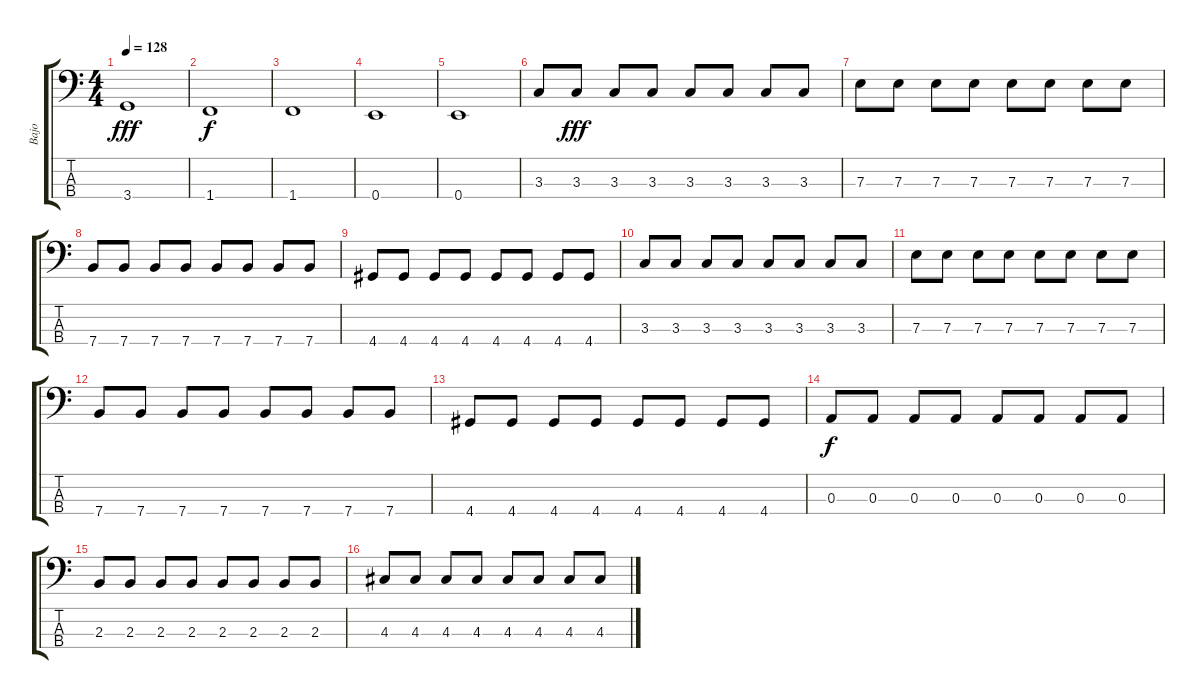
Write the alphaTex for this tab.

\track ("Bajo" "Bajo") {instrument electricbassfinger}
\staff {score tabs}
\tuning (G2 D2 A1 E1) {hide}
\ts (4 4)
\tempo 128
\clef f4
\ks c
3.4.1{dy fff} |
1.4.1{dy f} |
1.4.1 |
0.4.1 |
0.4.1 |
3.3.8 3.3.8{dy fff} 3.3.8 3.3.8 3.3.8 3.3.8 3.3.8 3.3.8 |
7.3.8 7.3.8 7.3.8 7.3.8 7.3.8 7.3.8 7.3.8 7.3.8 |
7.4.8 7.4.8 7.4.8 7.4.8 7.4.8 7.4.8 7.4.8 7.4.8 |
4.4.8 4.4.8 4.4.8 4.4.8 4.4.8 4.4.8 4.4.8 4.4.8 |
3.3.8 3.3.8 3.3.8 3.3.8 3.3.8 3.3.8 3.3.8 3.3.8 |
7.3.8 7.3.8 7.3.8 7.3.8 7.3.8 7.3.8 7.3.8 7.3.8 |
7.4.8 7.4.8 7.4.8 7.4.8 7.4.8 7.4.8 7.4.8 7.4.8 |
4.4.8 4.4.8 4.4.8 4.4.8 4.4.8 4.4.8 4.4.8 4.4.8 |
0.3.8{dy f} 0.3.8 0.3.8 0.3.8 0.3.8 0.3.8 0.3.8 0.3.8 |
2.3.8 2.3.8 2.3.8 2.3.8 2.3.8 2.3.8 2.3.8 2.3.8 |
4.3.8 4.3.8 4.3.8 4.3.8 4.3.8 4.3.8 4.3.8 4.3.8
